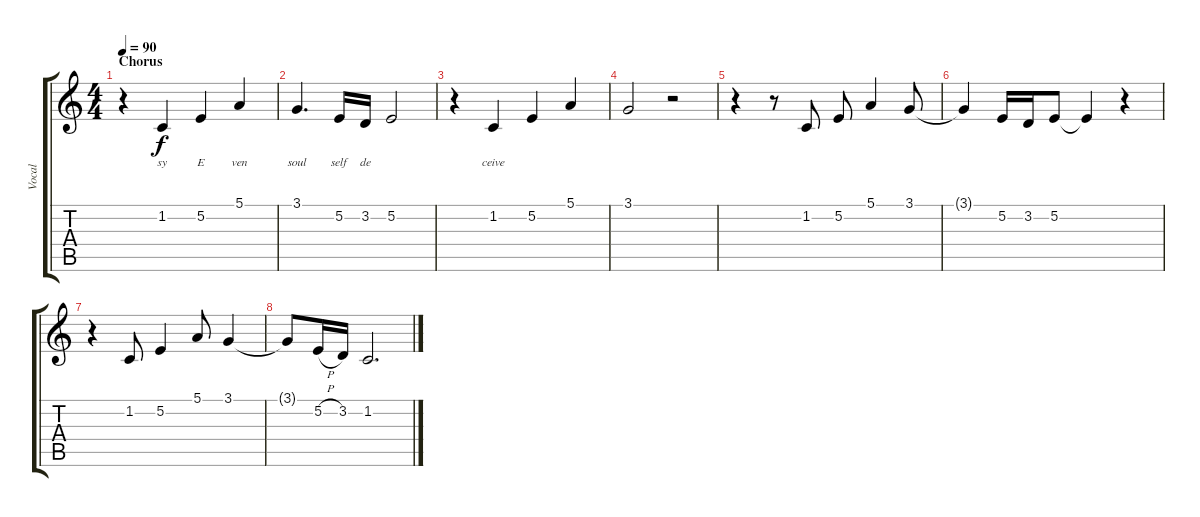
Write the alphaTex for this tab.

\track ("Vocal" "Vocal") {instrument acousticgrandpiano}
\staff {score tabs}
\tuning (E4 B3 G3 D3 A2 E2) {hide}
\ts (4 4)
\section ("" "Chorus")
\tempo 90
\clef g2
\ks c
r.4{dy f} 1.2.4{lyrics (0 "sy") lyrics (1 "") lyrics (2 "") lyrics (3 "") lyrics (4 "")} 5.2.4{lyrics (0 "E") lyrics (1 "") lyrics (2 "") lyrics (3 "") lyrics (4 "")} 5.1.4{lyrics (0 "ven") lyrics (1 "") lyrics (2 "") lyrics (3 "") lyrics (4 "")} |
3.1.4{d lyrics (0 "soul") lyrics (1 "") lyrics (2 "") lyrics (3 "") lyrics (4 "")} 5.2.16{lyrics (0 "self") lyrics (1 "") lyrics (2 "") lyrics (3 "") lyrics (4 "")} 3.2.16{lyrics (0 "de") lyrics (1 "") lyrics (2 "") lyrics (3 "") lyrics (4 "")} 5.2.2{lyrics (0 "") lyrics (1 "") lyrics (2 "") lyrics (3 "") lyrics (4 "")} |
r.4 1.2.4{lyrics (0 "ceive") lyrics (1 "") lyrics (2 "") lyrics (3 "") lyrics (4 "")} 5.2.4 5.1.4 |
3.1.2 r.2 |
r.4 r.8 1.2.8 5.2.8 5.1.4 3.1.8 |
3.1{t}.4 5.2.16 3.2.16 5.2.8 5.2{t}.4 r.4 |
r.4 1.2.8 5.2.4 5.1.8 3.1.4 |
3.1{t}.8 5.2{h}.16 3.2.16 1.2.2{d}
